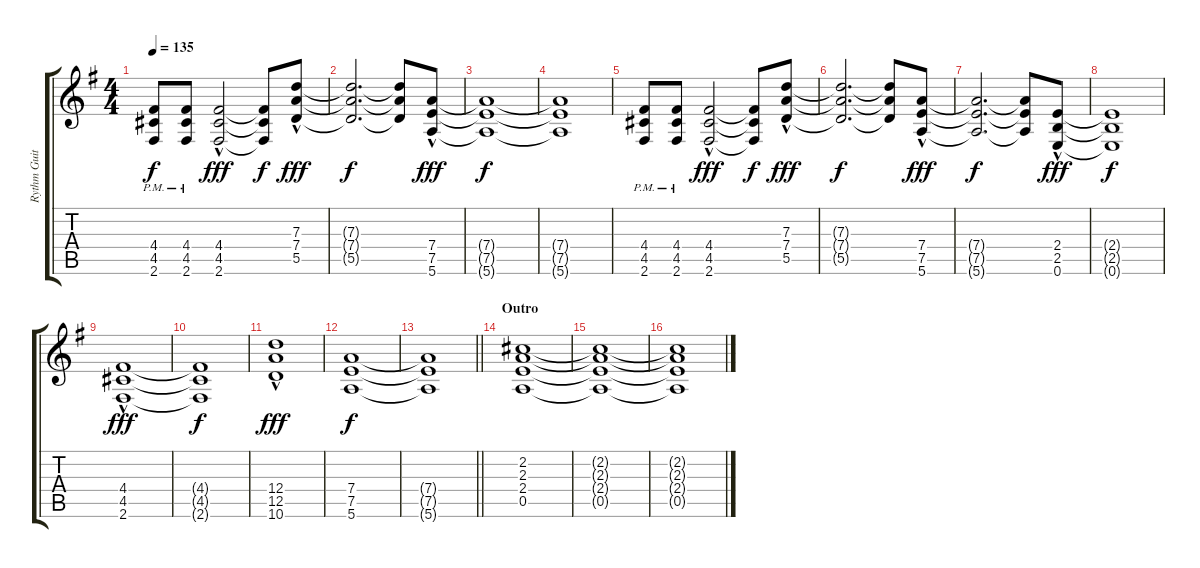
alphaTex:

\track ("Rythm Guitar" "Rythm Guit") {instrument distortionguitar}
\staff {score tabs}
\tuning (E4 B3 G3 D3 A2 E2) {hide}
\ts (4 4)
\tempo 135
\clef g2
\ks g
(4.4{pm} 4.5{pm} 2.6{pm}).8{dy f} (4.4{pm} 4.5{pm} 2.6{pm}).8 (4.4{hac} 4.5{hac} 2.6{hac}).2{dy fff} (4.4{t} 4.5{t} 2.6{t}).8{dy f} (7.3{hac} 7.4{hac} 5.5{hac}).8{dy fff} |
(7.3{t} 7.4{t} 5.5{t}).2{d dy f} (7.3{t} 7.4{t} 5.5{t}).8 (7.4{hac} 7.5{hac} 5.6{hac}).8{dy fff} |
(7.4{t} 7.5{t} 5.6{t}).1{dy f} |
(7.4{t} 7.5{t} 5.6{t}).1 |
(4.4{pm} 4.5{pm} 2.6{pm}).8 (4.4{pm} 4.5{pm} 2.6{pm}).8 (4.4{hac} 4.5{hac} 2.6{hac}).2{dy fff} (4.4{t} 4.5{t} 2.6{t}).8{dy f} (7.3{hac} 7.4{hac} 5.5{hac}).8{dy fff} |
(7.3{t} 7.4{t} 5.5{t}).2{d dy f} (7.3{t} 7.4{t} 5.5{t}).8 (7.4{hac} 7.5{hac} 5.6{hac}).8{dy fff} |
(7.4{t} 7.5{t} 5.6{t}).2{d dy f} (7.4{t} 7.5{t} 5.6{t}).8 (2.4{hac} 2.5{hac} 0.6{hac}).8{dy fff} |
(2.4{t} 2.5{t} 0.6{t}).1{dy f} |
(4.4{hac} 4.5{hac} 2.6{hac}).1{dy fff} |
(4.4{t} 4.5{t} 2.6{t}).1{dy f} |
(12.4{hac} 12.5{hac} 10.6{hac}).1{dy fff} |
(7.4 7.5 5.6).1{dy f} |
\barLineRight lightlight
(7.4{t} 7.5{t} 5.6{t}).1 |
\section ("" "Outro")
(2.2 2.3 2.4 0.5).1 |
(2.2{t} 2.3{t} 2.4{t} 0.5{t}).1 |
(2.2{t} 2.3{t} 2.4{t} 0.5{t}).1
